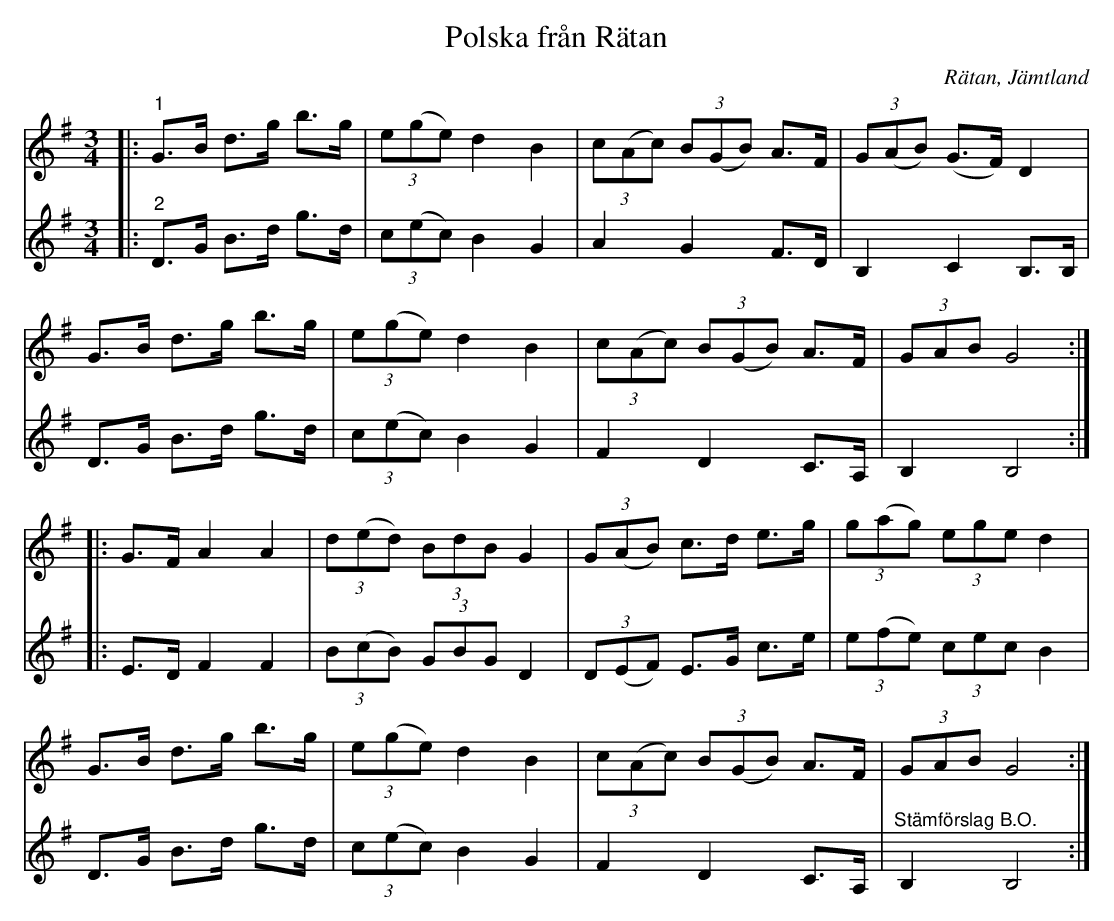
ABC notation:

X:1
T:Polska från Rätan
O:Rätan, Jämtland
L:1/8
M:3/4
K:G
V:1
|:"^1" G>B d>g b>g | (3e(ge) d2 B2 | (3c(Ac) (3B(GB) A>F | (3G(AB) (G>F) D2 |
G>B d>g b>g | (3e(ge) d2 B2 | (3c(Ac) (3B(GB) A>F | (3GAB G4 ::
G>F A2 A2 | (3d(ed) (3BdB G2 | (3G(AB) c>d e>g | (3g(ag) (3ege d2 |
G>B d>g b>g | (3e(ge) d2 B2 | (3c(Ac) (3B(GB) A>F | (3GAB G4 :|
V:2
|:"^2" D>G B>d g>d | (3c(ec) B2 G2 | A2 G2 F>D | B,2 C2 B,>B, |
D>G B>d g>d | (3c(ec) B2 G2 | F2 D2 C>A, | B,2 B,4 ::
E>D F2 F2 | (3B(cB) (3GBG D2 | (3D(EF) E>G c>e | (3e(fe) (3cec B2 |
D>G B>d g>d | (3c(ec) B2 G2 | F2 D2 C>A, |"^Stämförslag B.O." B,2 B,4 :|
